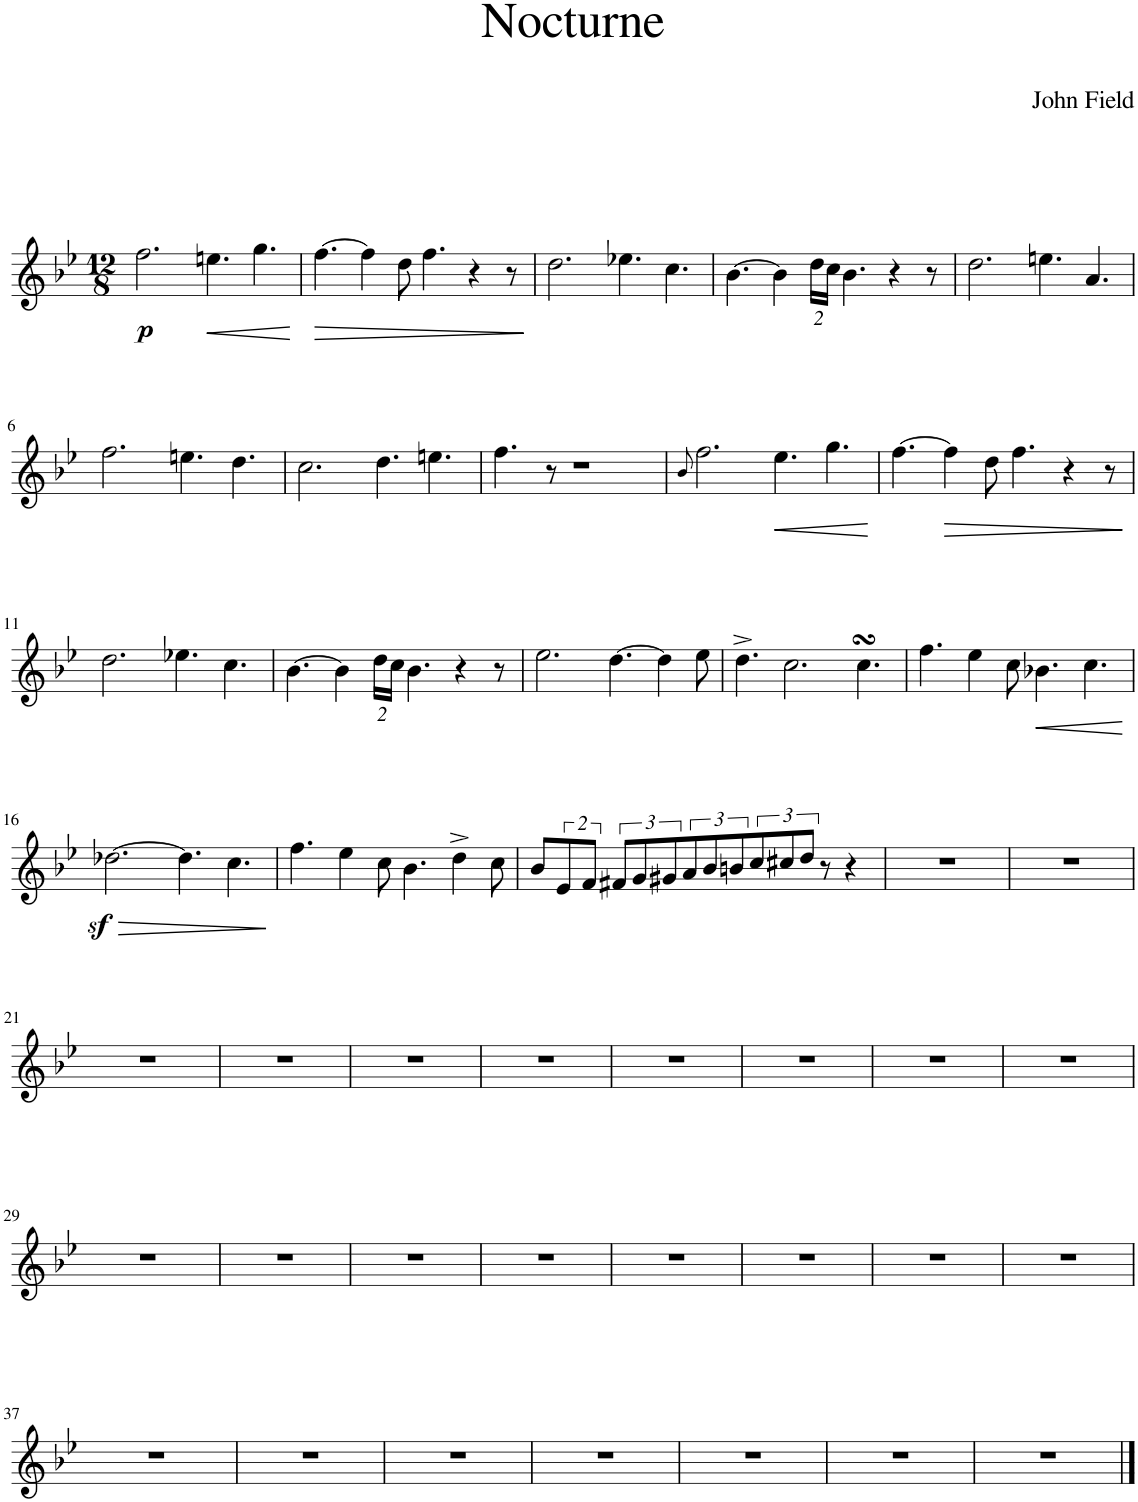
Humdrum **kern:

**kern	**dynam
*part1	*part1
*staff1	*staff1
*I"Piano	*
*I'Pno.	*
*clefG2	*
*k[b-e-]	*
*M12/8	*
=1	=1
!	!LO:DY:b
2.ff\	p
!	!LO:HP:b
4.een\	<
4.gg\	.
.	[
=2	=2
!	!LO:HP:b
[4.ff\	>
4ff\]	.
8dd\	.
4.ff\	.
4r	.
8r	.
.	]
=3	=3
2.dd\	.
4.ee-X\	.
4.cc\	.
=4	=4
[4.b-\	.
4b-\]	.
16dd\LL	.
16cc\JJ	.
4.b-\	.
4r	.
8r	.
=5	=5
2.dd\	.
4.een\	.
4.a/	.
!!LO:LB:g=z
=6	=6
2.ff\	.
4.een\	.
4.dd\	.
=7	=7
2.cc\	.
4.dd\	.
4.een\	.
=8	=8
4.ff\	.
8r	.
1r	.
=9	=9
8qb-/	.
2.ff\	.
!	!LO:HP:b
4.ee-\	<
4.gg\	.
.	[
=10	=10
[4.ff\	.
!	!LO:HP:b
4ff\]	>
8dd\	.
4.ff\	.
4r	.
8r	.
.	]
!!LO:LB:g=z
=11	=11
2.dd\	.
4.ee-X\	.
4.cc\	.
=12	=12
[4.b-\	.
4b-\]	.
16dd\LL	.
16cc\JJ	.
4.b-\	.
4r	.
8r	.
=13	=13
2.ee-\	.
[4.dd\	.
4dd\]	.
8ee-\	.
=14	=14
4.dd^\	.
2.cc\	.
4.ccsSSS\	.
=15	=15
4.ff\	.
4ee-\	.
8cc\	.
!	!LO:HP:b
4.b-X\	<
4.cc\	.
.	[
!!LO:LB:g=z
=16	=16
!	!LO:HP:b
[2.dd-Xz<\	>
4.dd-\]	.
4.cc\	.
.	]
=17	=17
4.ff\	.
4ee-\	.
8cc\	.
4.b-\	.
4dd^\	.
8cc\	.
=18	=18
8b-/L	.
8e-/	.
8f/J	.
12f#X/L	.
12g/	.
12g#X/	.
12a/	.
12b-/	.
12bn/	.
12cc/	.
12cc#X/	.
12dd/J	.
8r	.
4r	.
=19	=19
1.r	.
=20	=20
1.r	.
!!LO:LB:g=z
=21	=21
1.r	.
=22	=22
1.r	.
=23	=23
1.r	.
=24	=24
1.r	.
=25	=25
1.r	.
=26	=26
1.r	.
=27	=27
1.r	.
=28	=28
1.r	.
!!LO:LB:g=z
=29	=29
1.r	.
=30	=30
1.r	.
=31	=31
1.r	.
=32	=32
1.r	.
=33	=33
1.r	.
=34	=34
1.r	.
=35	=35
1.r	.
=36	=36
1.r	.
!!LO:LB:g=z
=37	=37
1.r	.
=38	=38
1.r	.
=39	=39
1.r	.
=40	=40
1.r	.
=41	=41
1.r	.
=42	=42
1.r	.
=43	=43
1.r	.
==	==
*-	*-
